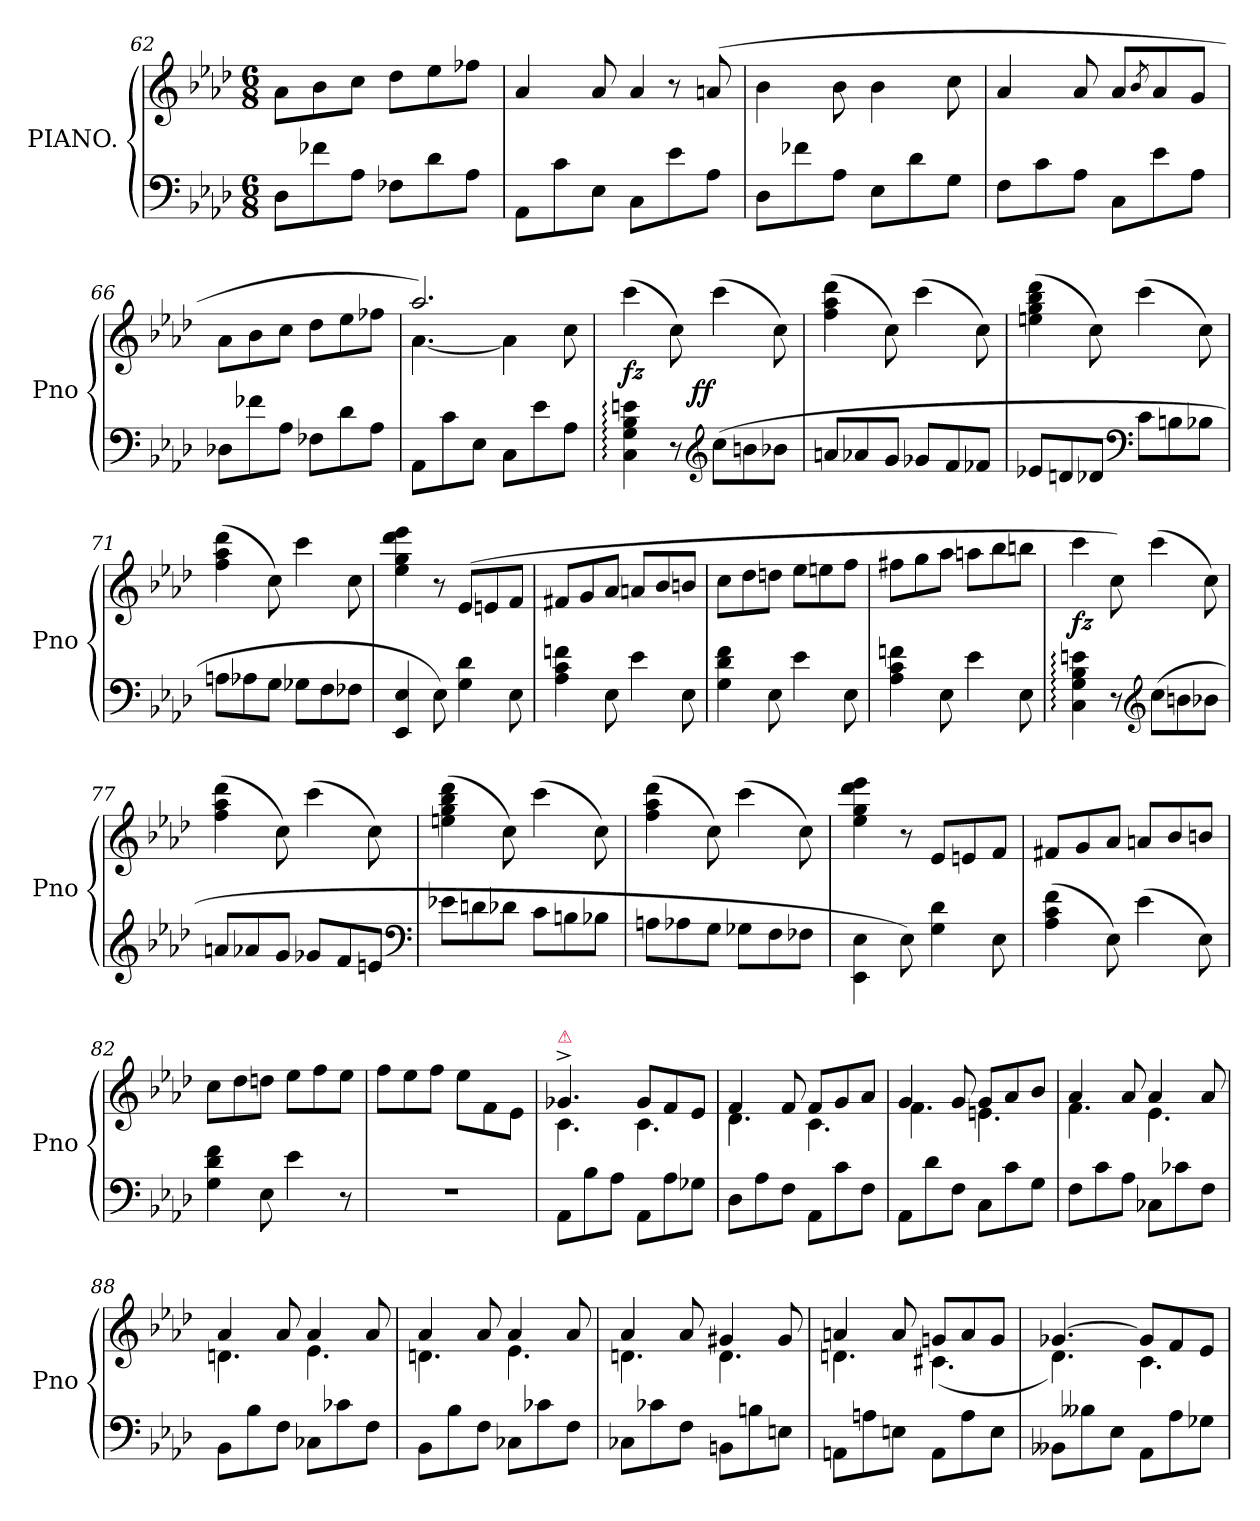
**kern	**kern	**dynam
*part1	*part1	*part1
*staff2	*staff1	*staff1/2
*I"PIANO.	*	*
*I'Pno	*	*
*clefF4	*clefG2	*
*k[b-e-a-d-]	*k[b-e-a-d-]	*
*A-:	*A-:	*
*M6/8	*M6/8	*
=62	=62	=62
8D-L	8a-L	.
8f-X	8b-	.
8A-J	8ccJ	.
8F-XL	8dd-L	.
8d-	8ee-	.
8A-J	8ff-XJ	.
=63	=63	=63
8AA-L	4a-	.
8c	.	.
8E-J	8a-	.
!	!LO:N:vis=4	!
8CL	8a-	.
8e-	8r	.
8A-J	(>8an	.
=64	=64	=64
8D-L	4b-	.
8f-X	.	.
8A-J	8b-	.
8E-L	4b-	.
8d-	.	.
8GJ	8cc	.
=65	=65	=65
8FL	4a-	.
8c	.	.
8A-J	8a-	.
8CL	8a-L	.
.	8qb-	.
8e-	8a-	.
8A-J	8gJ	.
=66	=66	=66
8D-XL	8a-L	.
8f-X	8b-	.
8A-J	8ccJ	.
8F-XL	8dd-L	.
8d-	8ee-	.
8A-J	8ff-XJ	.
=67	=67	=67
*	*^	*
8AA-L	2.aa-)	[4.a-	.
8c	.	.	.
8E-J	.	.	.
8CL	.	4a-]	.
8e-	.	.	.
8A-J	.	8cc	.
*	*v	*v	*
=68	=68	=68
4C: 4G: 4B-: 4en:	(>4ccc	fz
8r	8cc)	.
*clefG2	*	*
!	!	!LO:DY:rj
(>8ccL	(>4ccc	ff
8bn	.	.
8b-XJ	8cc)	.
=69	=69	=69
8anL	(>4ff 4aa- 4ddd-	.
8a-X	.	.
8gJ	8cc)	.
8g-XL	(>4ccc	.
8f	.	.
8f-XJ	8cc)	.
=70	=70	=70
8e-XL	(>4een 4gg 4bb- 4ddd-	.
8dn	.	.
8d-XJ	8cc)	.
*clefF4	*	*
8cL	(>4ccc	.
8Bn	.	.
8B-XJ	8cc)	.
=71	=71	=71
8AnL	(>4ff 4aa- 4ddd-	.
8A-X	.	.
8GJ	8cc)	.
8G-XL	4ccc	.
8F	.	.
8F-XJ	8cc	.
=72	=72	=72
4EE- 4E-	4ee- 4gg 4ddd- 4eee-	.
8E-)	8r	.
4G 4d-	(>8e-L	.
.	8en	.
8E-	8fJ	.
=73	=73	=73
4A- 4c 4fn	8f#XL	.
.	8g	.
8E-	8a-J	.
4e-	8anL	.
.	8b-	.
8E-	8bnJ	.
=74	=74	=74
4G 4d- 4f	8ccL	.
.	8dd-	.
8E-	8ddnJ	.
4e-	8ee-L	.
.	8een	.
8E-	8ffJ	.
=75	=75	=75
4A- 4c 4fn	8ff#XL	.
.	8gg	.
8E-	8aa-J	.
4e-	8aanL	.
.	8bb-	.
8E-	8bbnJ	.
=76	=76	=76
4C: 4G: 4B-: 4en:	4ccc	fz
8r	8cc)	.
*clefG2	*	*
(>8ccL	(>4ccc	.
8bn	.	.
8b-XJ	8cc)	.
=77	=77	=77
8anL	(>4ff 4aa- 4ddd-	.
8a-X	.	.
8gJ	8cc)	.
8g-XL	(>4ccc	.
8f	.	.
8enJ	8cc)	.
*clefF4	*	*
=78	=78	=78
8e-XL	(>4een 4gg 4bb- 4ddd-	.
8dn	.	.
8d-XJ	8cc)	.
8cL	(>4ccc	.
8Bn	.	.
8B-XJ	8cc)	.
=79	=79	=79
8AnL	(>4ff 4aa- 4ddd-	.
8A-X	.	.
8GJ	8cc)	.
8G-XL	(>4ccc	.
8F	.	.
8F-XJ	8cc)	.
=80	=80	=80
4EE-\ 4E-\	4ee- 4gg 4ddd- 4eee-	.
8E-)	8r	.
4G 4d-	8e-L	.
.	8en	.
8E-	8fJ	.
=81	=81	=81
(>4A- 4c 4f	8f#XL	.
.	8g	.
8E-)	8a-J	.
(>4e-	8anL	.
.	8b-	.
8E-)	8bnJ	.
=82	=82	=82
4G 4d- 4f	8ccL	.
.	8dd-	.
8E-	8ddnJ	.
4e-	8ee-L	.
.	8ff	.
8r	8ee-J	.
=83	=83	=83
2.rF	8ffL	.
.	8ee-	.
.	8ffJ	.
.	8ee-\L	.
.	8f	.
.	8e-J	.
=84	=84	=84
*	*^	*
!	!LO:TX:a:color=crimson:t=⚠	!	!
8AA-L	4.g-X^>	4.c	.
8B-	.	.	.
8A-J	.	.	.
8AA-L	8g-L	4.c	.
8A-	8f	.	.
8G-XJ	8e-J	.	.
=85	=85	=85	=85
8D-L	4f	4.d-	.
8A-	.	.	.
8FJ	8f	.	.
8AA-L	8fL	4.c	.
8c	8g	.	.
8FJ	8a-J	.	.
=86	=86	=86	=86
8AA-L	4g	4.f	.
8d-	.	.	.
8FJ	8g	.	.
8CL	8gL	4.en	.
8c	8a-	.	.
8GJ	8b-J	.	.
=87	=87	=87	=87
8FL	4a-	4.f	.
8c	.	.	.
8A-J	8a-	.	.
8C-XL	4a-	4.e-	.
8c-X	.	.	.
8FJ	8a-	.	.
=88	=88	=88	=88
8BB-L	4a-	4.dn	.
8B-	.	.	.
8FJ	8a-	.	.
8C-XL	4a-	4.e-	.
8c-X	.	.	.
8FJ	8a-	.	.
=89	=89	=89	=89
8BB-L	4a-	4.dn	.
8B-	.	.	.
8FJ	8a-	.	.
8C-XL	4a-	4.e-	.
8c-X	.	.	.
8FJ	8a-	.	.
=90	=90	=90	=90
8C-XL	4a-	4.dn	.
8c-X	.	.	.
8FJ	8a-	.	.
8BBnL	4g#X	4.d	.
8Bn	.	.	.
8EnJ	8g#	.	.
=91	=91	=91	=91
8AAnL	4an	4.dn	.
8An	.	.	.
8EnJ	8a	.	.
8AAL	8gnL	(<4.c#X	.
8A	8a	.	.
8EJ	8gJ	.	.
=92	=92	=92	=92
8BB--XL	[4.g-X	4.d-)	.
8B--X	.	.	.
8E-J	.	.	.
8AA-L	8g-L]	4.c	.
8A-	8f	.	.
8G-XJ	8e-J	.	.
*	*v	*v	*
=	=	=
*-	*-	*-
